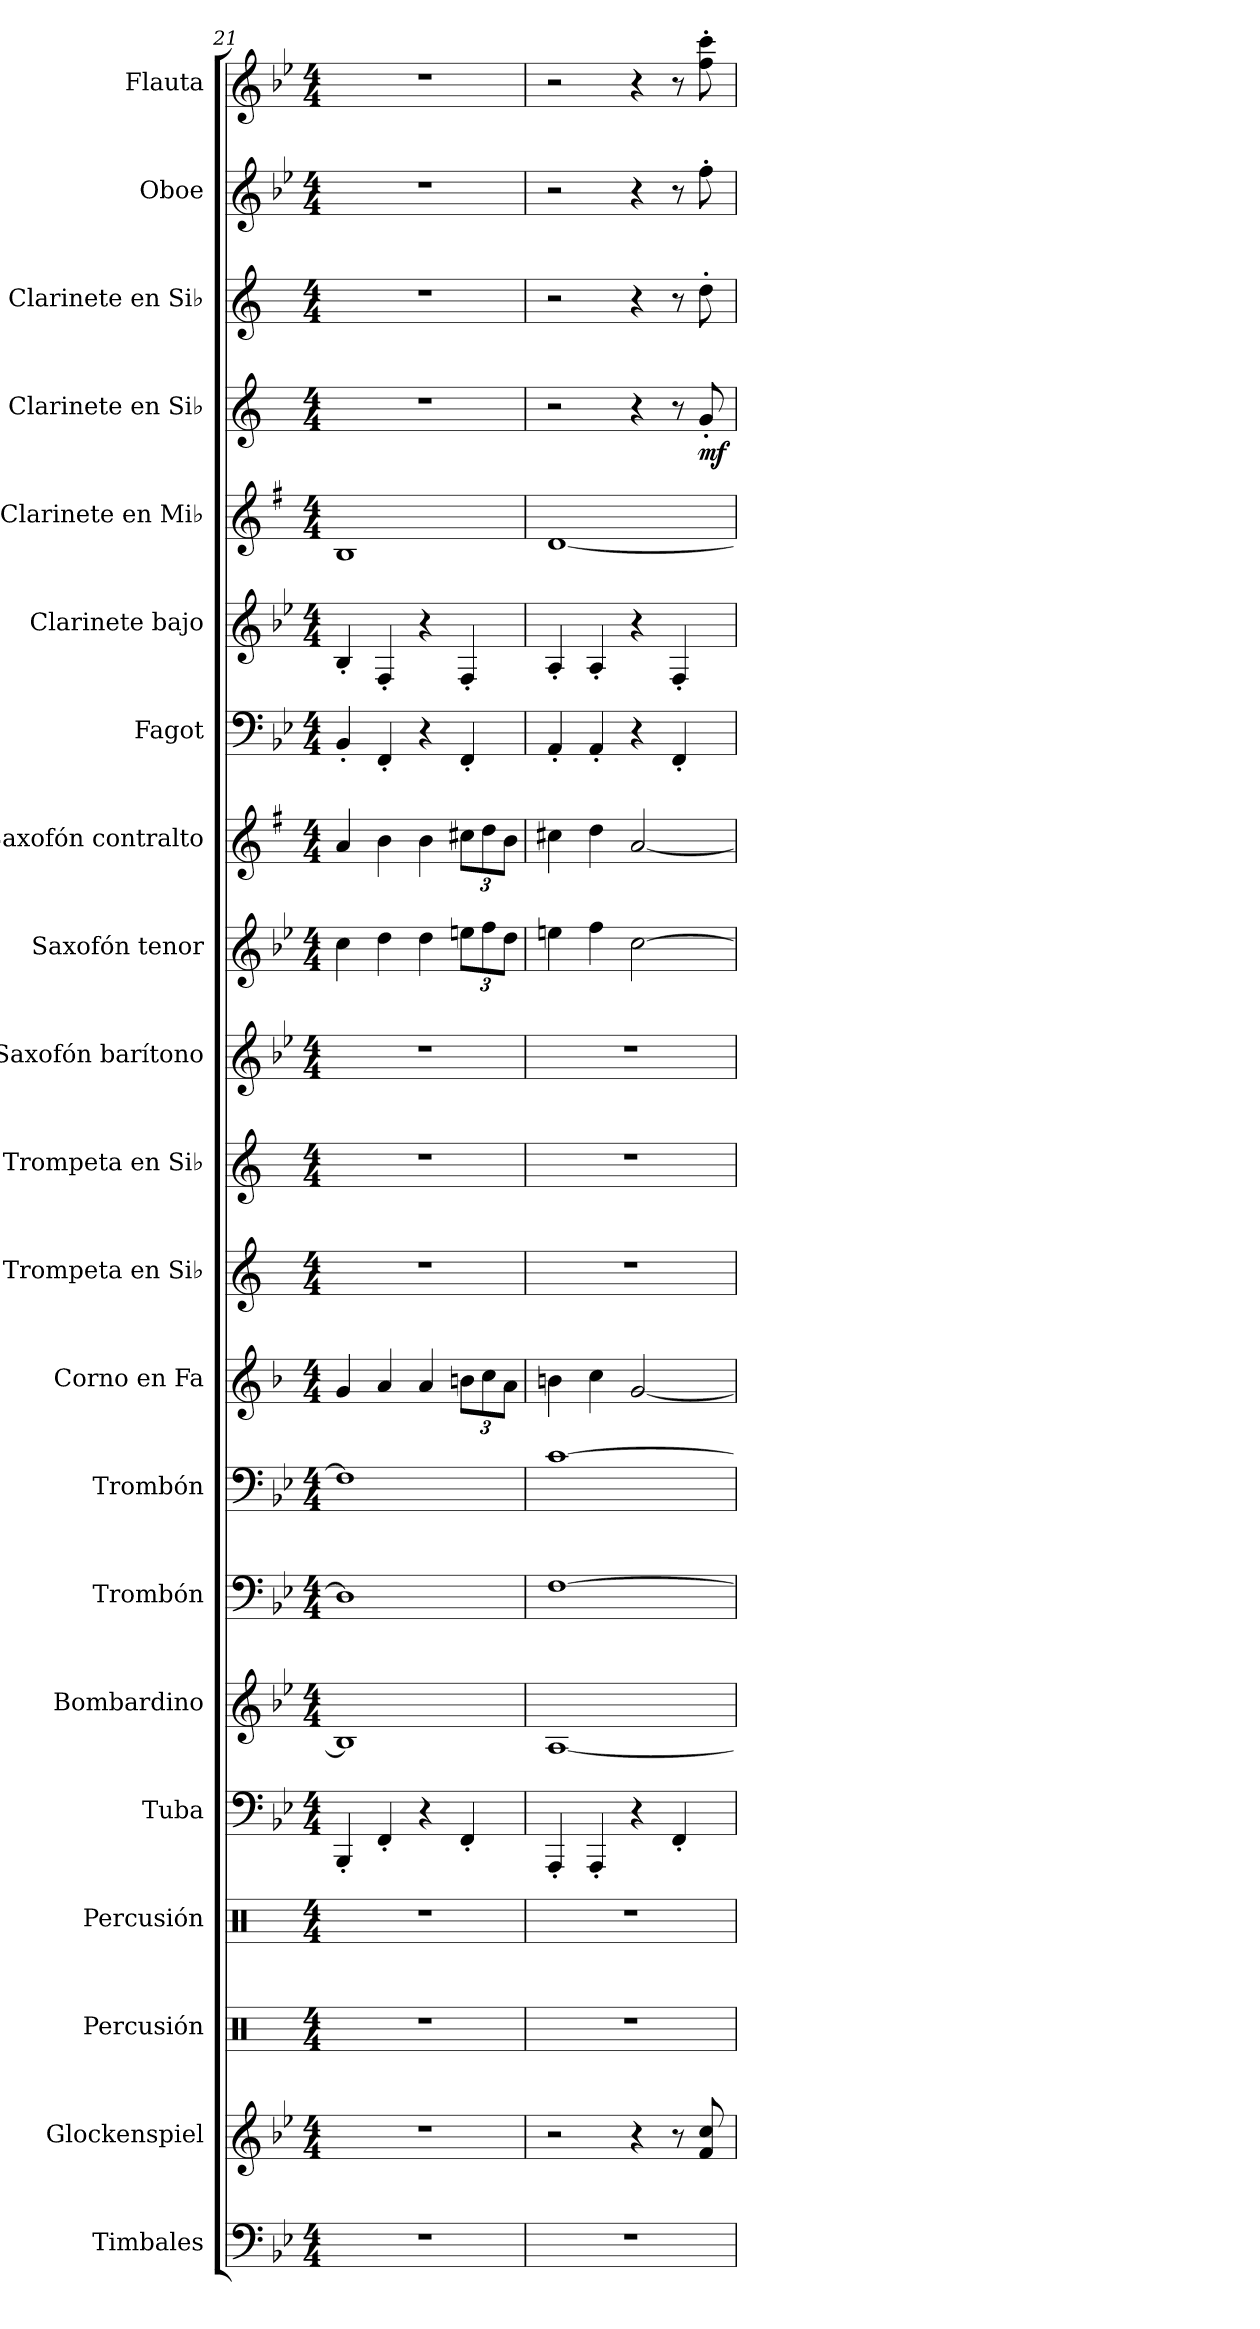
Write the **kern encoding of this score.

**kern	**kern	**kern	**kern	**kern	**kern	**kern	**kern	**kern	**kern	**kern	**kern	**kern	**kern	**kern	**kern	**kern	**kern	**dynam	**kern	**kern	**kern
*part21	*part20	*part19	*part18	*part17	*part16	*part15	*part14	*part13	*part12	*part11	*part10	*part9	*part8	*part7	*part6	*part5	*part4	*part4	*part3	*part2	*part1
*staff21	*staff20	*staff19	*staff18	*staff17	*staff16	*staff15	*staff14	*staff13	*staff12	*staff11	*staff10	*staff9	*staff8	*staff7	*staff6	*staff5	*staff4	*staff4	*staff3	*staff2	*staff1
*I"Timbales	*I"Glockenspiel	*I"Percusión	*I"Percusión	*I"Tuba	*I"Bombardino	*I"Trombón	*I"Trombón	*I"Corno en Fa	*I"Trompeta en Si♭	*I"Trompeta en Si♭	*I"Saxofón barítono	*I"Saxofón tenor	*I"Saxofón contralto	*I"Fagot	*I"Clarinete bajo	*I"Clarinete en Mi♭	*I"Clarinete en Si♭	*	*I"Clarinete en Si♭	*I"Oboe	*I"Flauta
*I'Timb.	*I'Glock.	*I'Perc.	*I'Perc.	*I'Tba.	*I'Bo.	*I'Tbn.	*I'Tbn.	*I'Cor. Fa	*I'Tpt. Si♭	*I'Tpt. Si♭	*I'Sax. Bar.	*I'Sax. T.	*I'Sax. Ctrl.	*I'Fag.	*I'Cl. B.	*I'Cl. Mi♭	*I'Cl. Si♭	*	*I'Cl. Si♭	*I'Ob.	*I'Fl.
*clefF4	*clefG2	*clefX	*clefX	*clefF4	*clefG2	*clefF4	*clefF4	*clefG2	*clefG2	*clefG2	*clefG2	*clefG2	*clefG2	*clefF4	*clefG2	*clefG2	*clefG2	*	*clefG2	*clefG2	*clefG2
*	*ITrd-14c-24	*	*	*	*ITrd8c14	*	*	*ITrd4c7	*ITrd1c2	*ITrd1c2	*ITrd12c21	*ITrd8c14	*ITrd5c9	*	*ITrd8c14	*ITrd-2c-3	*ITrd1c2	*	*ITrd1c2	*	*
*k[b-e-]	*k[b-e-]	*k[]	*k[]	*k[b-e-]	*k[b-e-]	*k[b-e-]	*k[b-e-]	*k[b-e-]	*k[b-e-]	*k[b-e-]	*k[b-e-]	*k[b-e-]	*k[b-e-]	*k[b-e-]	*k[b-e-]	*k[b-e-]	*k[b-e-]	*	*k[b-e-]	*k[b-e-]	*k[b-e-]
*M4/4	*M4/4	*M4/4	*M4/4	*M4/4	*M4/4	*M4/4	*M4/4	*M4/4	*M4/4	*M4/4	*M4/4	*M4/4	*M4/4	*M4/4	*M4/4	*M4/4	*M4/4	*	*M4/4	*M4/4	*M4/4
=21	=21	=21	=21	=21	=21	=21	=21	=21	=21	=21	=21	=21	=21	=21	=21	=21	=21	=21	=21	=21	=21
1r	1r	1r	1r	4BBB-'/	1BB-]	1D]	1F]	4c/	1r	1r	1r	4c\	4c/	4BB-'/	4BB-'/	1d	1r	.	1r	1r	1r
.	.	.	.	4FF'/	.	.	.	4d/	.	.	.	4d\	4d\	4FF'/	4FF'/	.	.	.	.	.	.
.	.	.	.	4r	.	.	.	4d/	.	.	.	4d\	4d\	4r	4r	.	.	.	.	.	.
*	*	*	*	*	*	*	*	*Xbrackettup	*	*	*	*Xbrackettup	*Xbrackettup	*	*	*	*	*	*	*	*
.	.	.	.	4FF'/	.	.	.	12en\L	.	.	.	12en\L	12en\L	4FF'/	4FF'/	.	.	.	.	.	.
.	.	.	.	.	.	.	.	12f\	.	.	.	12f\	12f\	.	.	.	.	.	.	.	.
.	.	.	.	.	.	.	.	12d\J	.	.	.	12d\J	12d\J	.	.	.	.	.	.	.	.
=22	=22	=22	=22	=22	=22	=22	=22	=22	=22	=22	=22	=22	=22	=22	=22	=22	=22	=22	=22	=22	=22
1r	2r	1r	1r	4AAA'/	[1AA	[1F	[1c	4en\	1r	1r	1r	4en\	4en\	4AA'/	4AA'/	[1f	2r	.	2r	2r	2r
.	.	.	.	4AAA'/	.	.	.	4f\	.	.	.	4f\	4f\	4AA'/	4AA'/	.	.	.	.	.	.
.	4r	.	.	4r	.	.	.	[2c/	.	.	.	[2c\	[2c/	4r	4r	.	4r	.	4r	4r	4r
.	8r	.	.	4FF'/	.	.	.	.	.	.	.	.	.	4FF'/	4FF'/	.	8r	.	8r	8r	8r
!	!	!	!	!	!	!	!	!	!	!	!	!	!	!	!	!	!	!LO:DY:b	!	!	!
.	8fff/ 8cccc/	.	.	.	.	.	.	.	.	.	.	.	.	.	.	.	8f'/	mf	8cc'\	8ff'\	8ff\' 8ccc\'
=	=	=	=	=	=	=	=	=	=	=	=	=	=	=	=	=	=	=	=	=	=
*-	*-	*-	*-	*-	*-	*-	*-	*-	*-	*-	*-	*-	*-	*-	*-	*-	*-	*-	*-	*-	*-
